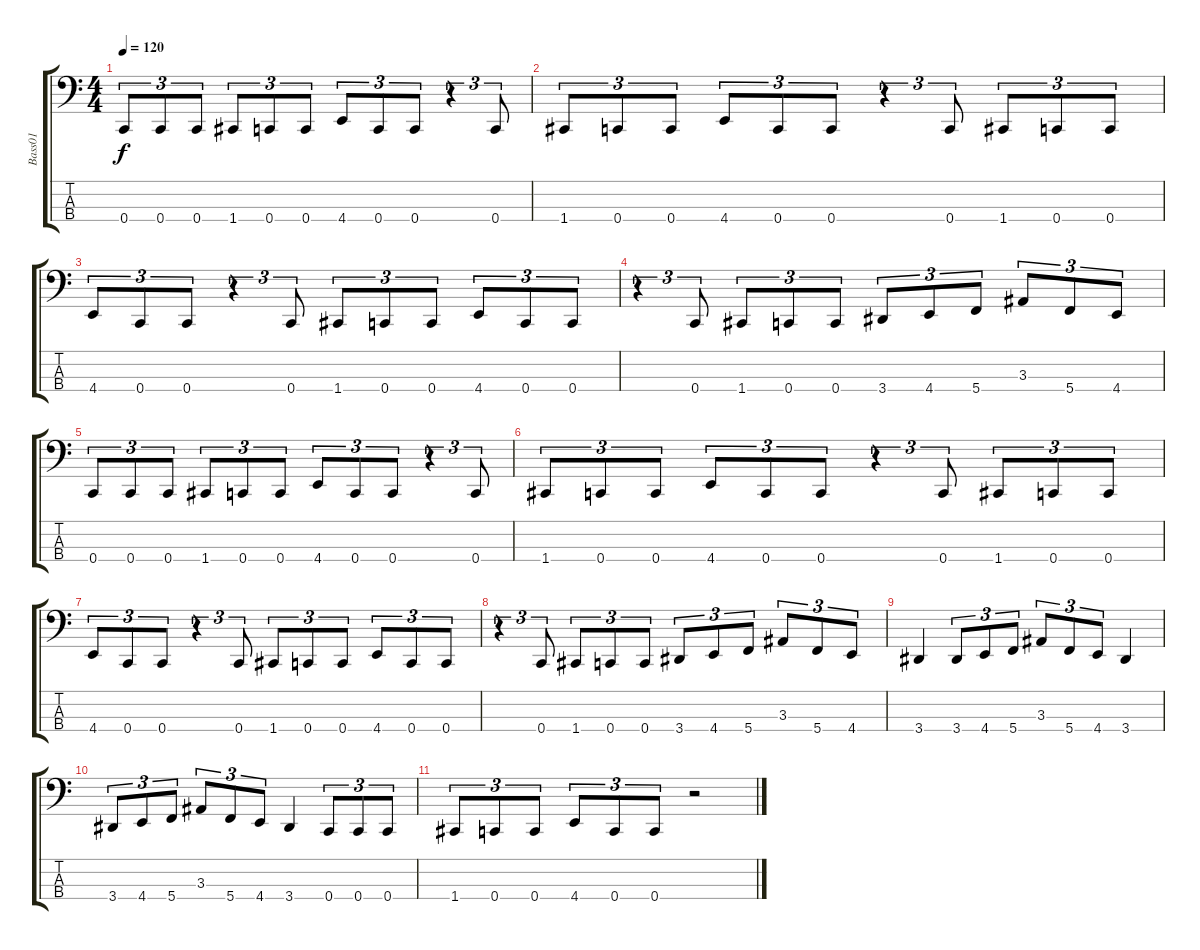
\track ("Bass01" "Bass01") {instrument electricbassfinger}
\staff {score tabs}
\tuning (F2 C2 G1 C1) {hide}
\ts (4 4)
\tempo 120
\clef f4
\ks c
0.4.8{tu (3 2) dy f} 0.4.8{tu (3 2)} 0.4.8{tu (3 2)} 1.4.8{tu (3 2)} 0.4.8{tu (3 2)} 0.4.8{tu (3 2)} 4.4.8{tu (3 2)} 0.4.8{tu (3 2)} 0.4.8{tu (3 2)} r.4{tu (3 2)} 0.4.8{tu (3 2)} |
1.4.8{tu (3 2)} 0.4.8{tu (3 2)} 0.4.8{tu (3 2)} 4.4.8{tu (3 2)} 0.4.8{tu (3 2)} 0.4.8{tu (3 2)} r.4{tu (3 2)} 0.4.8{tu (3 2)} 1.4.8{tu (3 2)} 0.4.8{tu (3 2)} 0.4.8{tu (3 2)} |
4.4.8{tu (3 2)} 0.4.8{tu (3 2)} 0.4.8{tu (3 2)} r.4{tu (3 2)} 0.4.8{tu (3 2)} 1.4.8{tu (3 2)} 0.4.8{tu (3 2)} 0.4.8{tu (3 2)} 4.4.8{tu (3 2)} 0.4.8{tu (3 2)} 0.4.8{tu (3 2)} |
r.4{tu (3 2)} 0.4.8{tu (3 2)} 1.4.8{tu (3 2)} 0.4.8{tu (3 2)} 0.4.8{tu (3 2)} 3.4.8{tu (3 2)} 4.4.8{tu (3 2)} 5.4.8{tu (3 2)} 3.3.8{tu (3 2)} 5.4.8{tu (3 2)} 4.4.8{tu (3 2)} |
0.4.8{tu (3 2)} 0.4.8{tu (3 2)} 0.4.8{tu (3 2)} 1.4.8{tu (3 2)} 0.4.8{tu (3 2)} 0.4.8{tu (3 2)} 4.4.8{tu (3 2)} 0.4.8{tu (3 2)} 0.4.8{tu (3 2)} r.4{tu (3 2)} 0.4.8{tu (3 2)} |
1.4.8{tu (3 2)} 0.4.8{tu (3 2)} 0.4.8{tu (3 2)} 4.4.8{tu (3 2)} 0.4.8{tu (3 2)} 0.4.8{tu (3 2)} r.4{tu (3 2)} 0.4.8{tu (3 2)} 1.4.8{tu (3 2)} 0.4.8{tu (3 2)} 0.4.8{tu (3 2)} |
4.4.8{tu (3 2)} 0.4.8{tu (3 2)} 0.4.8{tu (3 2)} r.4{tu (3 2)} 0.4.8{tu (3 2)} 1.4.8{tu (3 2)} 0.4.8{tu (3 2)} 0.4.8{tu (3 2)} 4.4.8{tu (3 2)} 0.4.8{tu (3 2)} 0.4.8{tu (3 2)} |
r.4{tu (3 2)} 0.4.8{tu (3 2)} 1.4.8{tu (3 2)} 0.4.8{tu (3 2)} 0.4.8{tu (3 2)} 3.4.8{tu (3 2)} 4.4.8{tu (3 2)} 5.4.8{tu (3 2)} 3.3.8{tu (3 2)} 5.4.8{tu (3 2)} 4.4.8{tu (3 2)} |
3.4.4 3.4.8{tu (3 2)} 4.4.8{tu (3 2)} 5.4.8{tu (3 2)} 3.3.8{tu (3 2)} 5.4.8{tu (3 2)} 4.4.8{tu (3 2)} 3.4.4 |
3.4.8{tu (3 2)} 4.4.8{tu (3 2)} 5.4.8{tu (3 2)} 3.3.8{tu (3 2)} 5.4.8{tu (3 2)} 4.4.8{tu (3 2)} 3.4.4 0.4.8{tu (3 2)} 0.4.8{tu (3 2)} 0.4.8{tu (3 2)} |
1.4.8{tu (3 2)} 0.4.8{tu (3 2)} 0.4.8{tu (3 2)} 4.4.8{tu (3 2)} 0.4.8{tu (3 2)} 0.4.8{tu (3 2)} r.2
